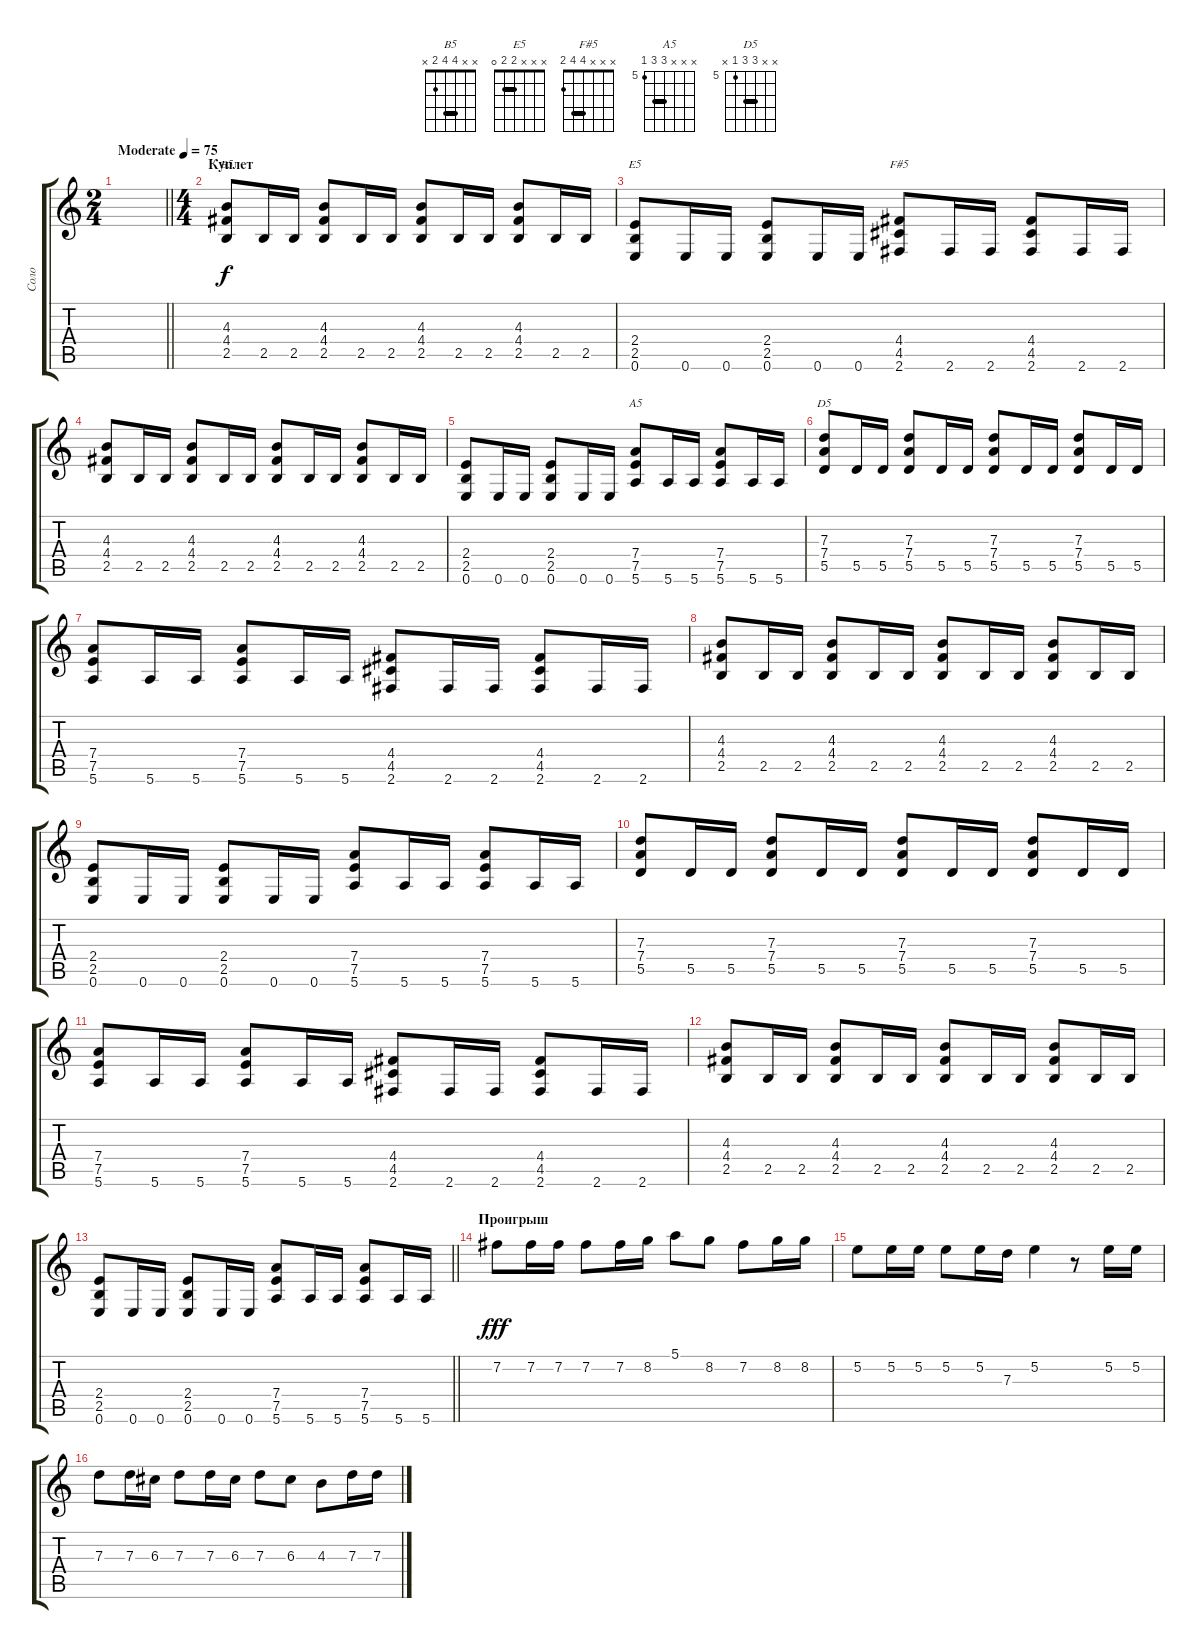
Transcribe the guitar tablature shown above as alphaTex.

\track ("Соло" "Соло") {instrument acousticguitarsteel}
\staff {score tabs}
\tuning (E4 B3 G3 D3 A2 E2) {hide}
\chord ("B5" x x 4 4 2 x) {barre 4}
\chord ("E5" x x x 2 2 0) {barre 2}
\chord ("F#5" x x x 4 4 2) {barre 4}
\chord ("A5" x x x 7 7 5) {firstfret 5 barre 7}
\chord ("D5" x x 7 7 5 x) {firstfret 5 barre 7}
\ts (2 4)
\tempo (75 "Moderate")
\clef g2
\barLineRight lightlight
\ks c
|
\ts (4 4)
\section ("" "Куплет")
(4.3 4.4 2.5).8{ch "B5"} 2.5.16 2.5.16 (4.3 4.4 2.5).8 2.5.16 2.5.16 (4.3 4.4 2.5).8 2.5.16 2.5.16 (4.3 4.4 2.5).8 2.5.16 2.5.16 |
(2.4 2.5 0.6).8{ch "E5"} 0.6.16 0.6.16 (2.4 2.5 0.6).8 0.6.16 0.6.16 (4.4 4.5 2.6).8{ch "F#5"} 2.6.16 2.6.16 (4.4 4.5 2.6).8 2.6.16 2.6.16 |
(4.3 4.4 2.5).8 2.5.16 2.5.16 (4.3 4.4 2.5).8 2.5.16 2.5.16 (4.3 4.4 2.5).8 2.5.16 2.5.16 (4.3 4.4 2.5).8 2.5.16 2.5.16 |
(2.4 2.5 0.6).8 0.6.16 0.6.16 (2.4 2.5 0.6).8 0.6.16 0.6.16 (7.4 7.5 5.6).8{ch "A5"} 5.6.16 5.6.16 (7.4 7.5 5.6).8 5.6.16 5.6.16 |
(7.3 7.4 5.5).8{ch "D5"} 5.5.16 5.5.16 (7.3 7.4 5.5).8 5.5.16 5.5.16 (7.3 7.4 5.5).8 5.5.16 5.5.16 (7.3 7.4 5.5).8 5.5.16 5.5.16 |
(7.4 7.5 5.6).8 5.6.16 5.6.16 (7.4 7.5 5.6).8 5.6.16 5.6.16 (4.4 4.5 2.6).8 2.6.16 2.6.16 (4.4 4.5 2.6).8 2.6.16 2.6.16 |
(4.3 4.4 2.5).8 2.5.16 2.5.16 (4.3 4.4 2.5).8 2.5.16 2.5.16 (4.3 4.4 2.5).8 2.5.16 2.5.16 (4.3 4.4 2.5).8 2.5.16 2.5.16 |
(2.4 2.5 0.6).8 0.6.16 0.6.16 (2.4 2.5 0.6).8 0.6.16 0.6.16 (7.4 7.5 5.6).8 5.6.16 5.6.16 (7.4 7.5 5.6).8 5.6.16 5.6.16 |
(7.3 7.4 5.5).8 5.5.16 5.5.16 (7.3 7.4 5.5).8 5.5.16 5.5.16 (7.3 7.4 5.5).8 5.5.16 5.5.16 (7.3 7.4 5.5).8 5.5.16 5.5.16 |
(7.4 7.5 5.6).8 5.6.16 5.6.16 (7.4 7.5 5.6).8 5.6.16 5.6.16 (4.4 4.5 2.6).8 2.6.16 2.6.16 (4.4 4.5 2.6).8 2.6.16 2.6.16 |
(4.3 4.4 2.5).8 2.5.16 2.5.16 (4.3 4.4 2.5).8 2.5.16 2.5.16 (4.3 4.4 2.5).8 2.5.16 2.5.16 (4.3 4.4 2.5).8 2.5.16 2.5.16 |
\barLineRight lightlight
(2.4 2.5 0.6).8 0.6.16 0.6.16 (2.4 2.5 0.6).8 0.6.16 0.6.16 (7.4 7.5 5.6).8 5.6.16 5.6.16 (7.4 7.5 5.6).8 5.6.16 5.6.16 |
\section ("" "Проигрыш")
7.2.8{dy fff} 7.2.16 7.2.16 7.2.8 7.2.16 8.2.16 5.1.8 8.2.8 7.2.8 8.2.16 8.2.16 |
5.2.8 5.2.16 5.2.16 5.2.8 5.2.16 7.3.16 5.2.4 r.8 5.2.16 5.2.16 |
7.3.8 7.3.16 6.3.16 7.3.8 7.3.16 6.3.16 7.3.8 6.3.8 4.3.8 7.3.16 7.3.16
